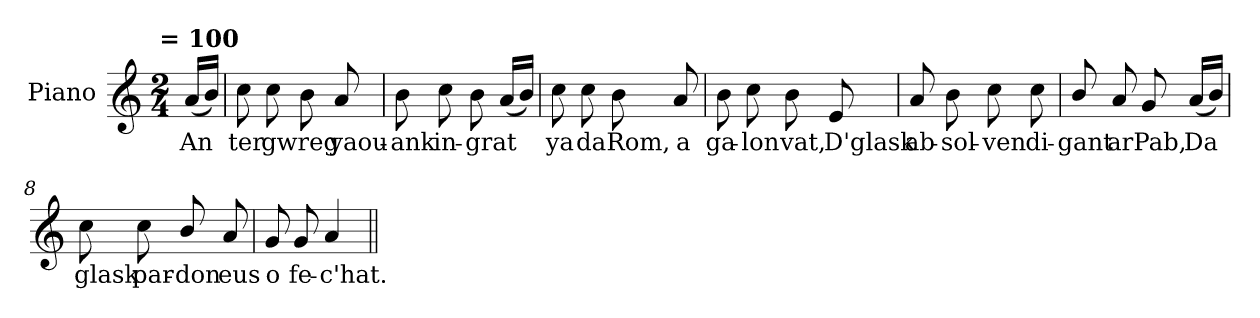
**kern	**text
*part1	*part1
*staff1	*staff1
*I"Piano	*
*I'Pno	*
*clefG2	*
*k[]	*
!!LO:TX:omd:t= = 100
*M2/4	*
*MM100	*
=1	=1
(<16a/LL	An
16b/JJ)	.
=2	=2
8cc\	ter
8cc\	gwreg
8b\	.
8a/	yaou-
=3	=3
8b\	-ank
8cc\	in-
8b\	-grat
(<16a/LL	.
16b/JJ)	.
=4	=4
8cc\	ya
8cc\	da
8b\	Rom,
8a/	a
=5	=5
8b\	ga-
8cc\	-lon
8b\	vat,
8e/	D'glask
=6	=6
8a/	ab-
8b\	-sol-
8cc\	-ven
8cc\	di-
=7	=7
8b/	-gant
8a/	ar
8g/	Pab,
(<16a/LL	Da
16b/JJ)	.
=8	=8
8cc\	glask
8cc\	par-
8b/	-don
8a/	eus
=9	=9
8g/	o
8g/	fe-
4a/	-c'hat.
=||	=||
*-	*-
